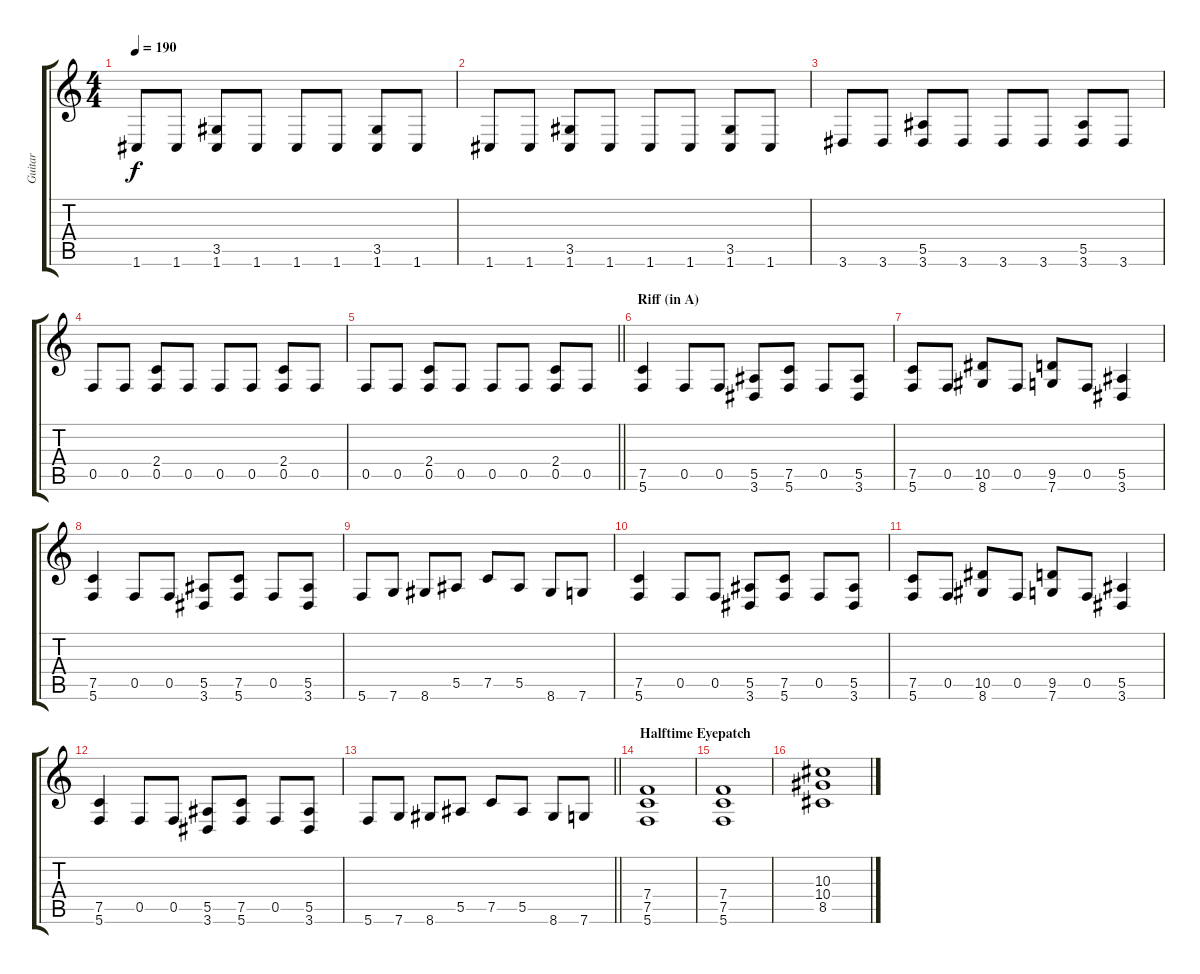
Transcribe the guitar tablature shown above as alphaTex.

\track ("Guitar" "Guitar") {instrument distortionguitar}
\staff {score tabs}
\tuning (C4 G3 Eb3 Bb2 F2 C2) {hide}
\ts (4 4)
\tempo 190
\clef g2
\ks c
1.6.8{dy f} 1.6.8 (3.5 1.6).8 1.6.8 1.6.8 1.6.8 (3.5 1.6).8 1.6.8 |
1.6.8 1.6.8 (3.5 1.6).8 1.6.8 1.6.8 1.6.8 (3.5 1.6).8 1.6.8 |
3.6.8 3.6.8 (5.5 3.6).8 3.6.8 3.6.8 3.6.8 (5.5 3.6).8 3.6.8 |
0.5.8 0.5.8 (2.4 0.5).8 0.5.8 0.5.8 0.5.8 (2.4 0.5).8 0.5.8 |
\barLineRight lightlight
0.5.8 0.5.8 (2.4 0.5).8 0.5.8 0.5.8 0.5.8 (2.4 0.5).8 0.5.8 |
\section ("" "Riff (in A)")
(7.5 5.6).4 0.5.8 0.5.8 (5.5 3.6).8 (7.5 5.6).8 0.5.8 (5.5 3.6).8 |
(7.5 5.6).8 0.5.8 (10.5 8.6).8 0.5.8 (9.5 7.6).8 0.5.8 (5.5 3.6).4 |
(7.5 5.6).4 0.5.8 0.5.8 (5.5 3.6).8 (7.5 5.6).8 0.5.8 (5.5 3.6).8 |
5.6.8 7.6.8 8.6.8 5.5.8 7.5.8 5.5.8 8.6.8 7.6.8 |
(7.5 5.6).4 0.5.8 0.5.8 (5.5 3.6).8 (7.5 5.6).8 0.5.8 (5.5 3.6).8 |
(7.5 5.6).8 0.5.8 (10.5 8.6).8 0.5.8 (9.5 7.6).8 0.5.8 (5.5 3.6).4 |
(7.5 5.6).4 0.5.8 0.5.8 (5.5 3.6).8 (7.5 5.6).8 0.5.8 (5.5 3.6).8 |
\barLineRight lightlight
5.6.8 7.6.8 8.6.8 5.5.8 7.5.8 5.5.8 8.6.8 7.6.8 |
\section ("" "Halftime Eyepatch")
(7.4 7.5 5.6).1 |
(7.4 7.5 5.6).1 |
(10.3 10.4 8.5).1
